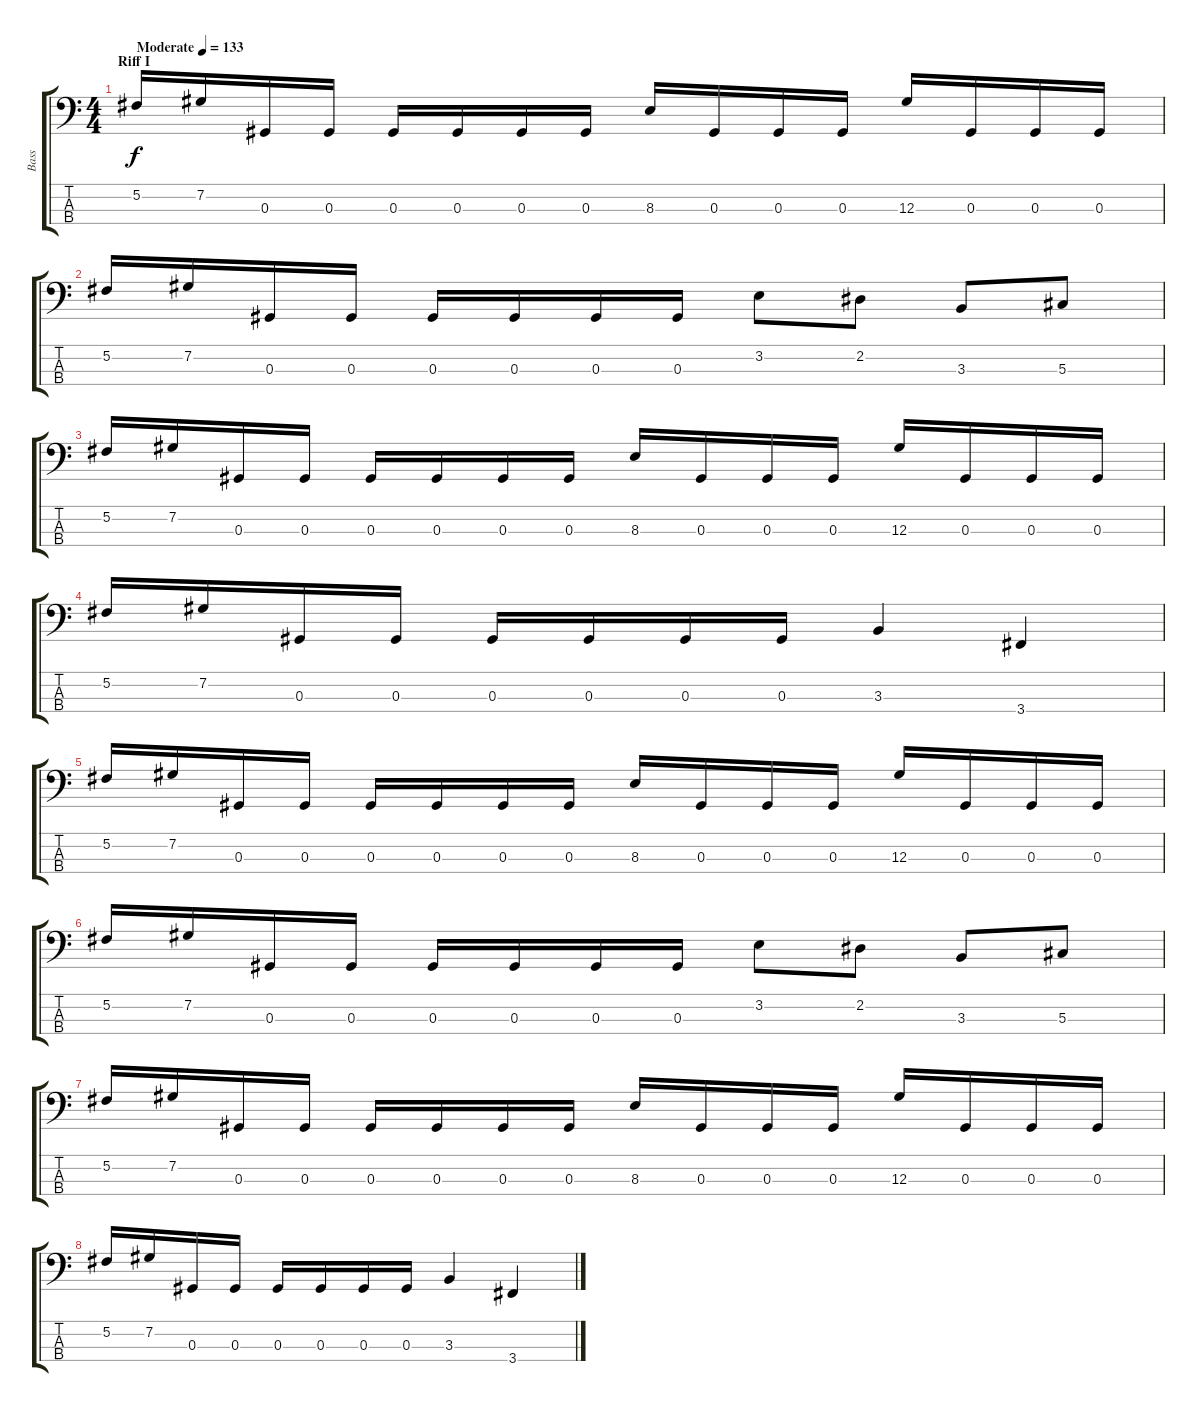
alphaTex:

\track ("Bass" "Bass") {instrument electricbassfinger}
\staff {score tabs}
\tuning (Gb2 Db2 Ab1 Eb1) {hide}
\ts (4 4)
\section ("" "Riff I")
\tempo (133 "Moderate")
\clef f4
\ks c
5.2.16{dy f instrument electricbassfinger} 7.2.16 0.3.16 0.3.16 0.3.16 0.3.16 0.3.16 0.3.16 8.3.16 0.3.16 0.3.16 0.3.16 12.3.16 0.3.16 0.3.16 0.3.16 |
5.2.16 7.2.16 0.3.16 0.3.16 0.3.16 0.3.16 0.3.16 0.3.16 3.2.8 2.2.8 3.3.8 5.3.8 |
5.2.16 7.2.16 0.3.16 0.3.16 0.3.16 0.3.16 0.3.16 0.3.16 8.3.16 0.3.16 0.3.16 0.3.16 12.3.16 0.3.16 0.3.16 0.3.16 |
5.2.16 7.2.16 0.3.16 0.3.16 0.3.16 0.3.16 0.3.16 0.3.16 3.3.4 3.4.4 |
5.2.16 7.2.16 0.3.16 0.3.16 0.3.16 0.3.16 0.3.16 0.3.16 8.3.16 0.3.16 0.3.16 0.3.16 12.3.16 0.3.16 0.3.16 0.3.16 |
5.2.16 7.2.16 0.3.16 0.3.16 0.3.16 0.3.16 0.3.16 0.3.16 3.2.8 2.2.8 3.3.8 5.3.8 |
5.2.16 7.2.16 0.3.16 0.3.16 0.3.16 0.3.16 0.3.16 0.3.16 8.3.16 0.3.16 0.3.16 0.3.16 12.3.16 0.3.16 0.3.16 0.3.16 |
5.2.16 7.2.16 0.3.16 0.3.16 0.3.16 0.3.16 0.3.16 0.3.16 3.3.4 3.4.4
